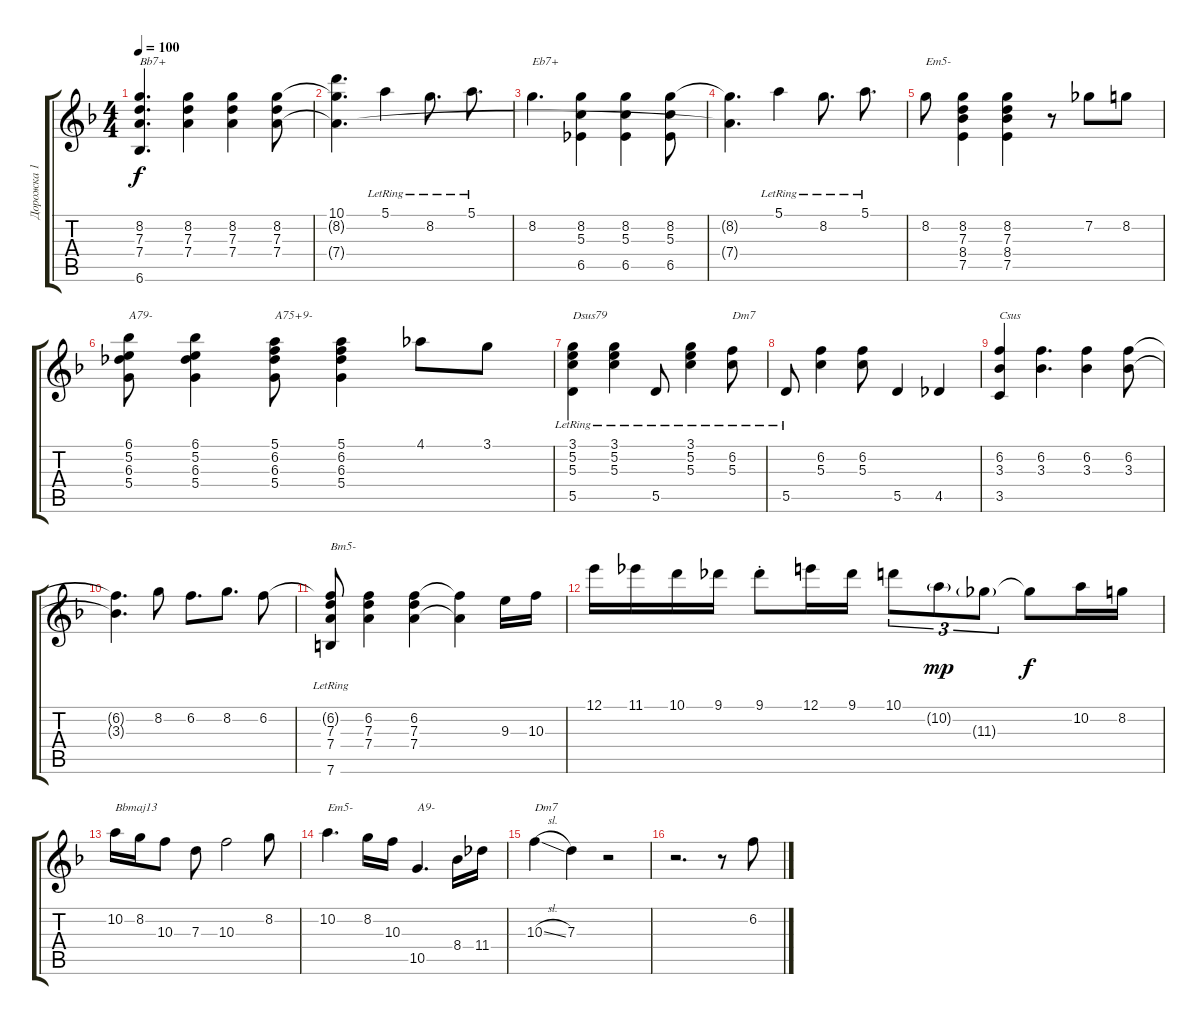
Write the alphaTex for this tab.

\track ("Дорожка 1" "Дорожка 1") {instrument electricguitarjazz}
\staff {score tabs}
\tuning (E4 B3 G3 D3 A2 E2) {hide}
\ts (4 4)
\tempo 100
\clef g2
\ks dminor
(8.2 7.3 7.4 6.6).4{d txt "Bb7+" dy f} (8.2 7.3 7.4).4 (8.2 7.3 7.4).4 (8.2 7.3 7.4).8 |
(10.1{t} 8.2{t} 7.4{t}).4{d} 5.1{lr}.4 8.2{lr}.8{d} 5.1{lr}.8{d} |
8.2.4{d txt "Eb7+"} (8.2 5.3 6.5).4 (8.2 5.3 6.5).4 (8.2 5.3 6.5).8 |
(8.2{t} 7.4{t}).4{d} 5.1{lr}.4 8.2{lr}.8{d} 5.1{lr}.8{d} |
8.2.8{txt "Em5-"} (8.2 7.3 8.4 7.5).4 (8.2 7.3 8.4 7.5).4 r.8 7.2.8 8.2.8 |
(6.1 5.2 6.3 5.4).8{txt "A79-"} (6.1 5.2 6.3 5.4).4 (5.1 6.2 6.3 5.4).8{txt "A75+9-"} (5.1 6.2 6.3 5.4).4 4.1.8 3.1.8 |
(3.1{lr} 5.2{lr} 5.3{lr} 5.5{lr}).4{txt "Dsus79"} (3.1{lr} 5.2{lr} 5.3{lr}).4 5.5{lr}.8 (3.1{lr} 5.2{lr} 5.3{lr}).4 (6.2{lr} 5.3{lr}).8{txt "Dm7"} |
5.5{lr}.8 (6.2 5.3).4 (6.2 5.3).8 5.5.4 4.5.4 |
(6.2 3.3 3.5).4{txt "Csus"} (6.2 3.3).4{d} (6.2 3.3).4 (6.2 3.3).8 |
(6.2{t} 3.3{t}).4{d} 8.2.8 6.2.8{d} 8.2.8{d} 6.2.8 |
(6.2{t} 7.3 7.4 7.6{lr}).8{txt "Bm5-"} (6.2 7.3 7.4).4 (6.2 7.3 7.4).4 (6.2{t} 7.4{t}).4 9.3.16 10.3.16 |
12.1.16 11.1.16 10.1.16 9.1.16 9.1{st}.8 12.1.16 9.1.16 10.1.8{tu (3 2)} 10.2{g}.8{tu (3 2) dy mp} 11.3{g}.8{tu (3 2)} 11.3{t}.8{dy f} 10.2.16 8.2.16 |
10.2.16{txt "Bbmaj13"} 8.2.16 10.3.8 7.3.8 10.3.2 8.2.8 |
10.2.4{d txt "Em5-"} 8.2.16 10.3.16 10.5.4{d txt "A9-"} 8.4.16 11.4.16 |
10.3{sl}.4{txt "Dm7"} 7.3.4 r.2 |
r.2{d} r.8 6.2.8
